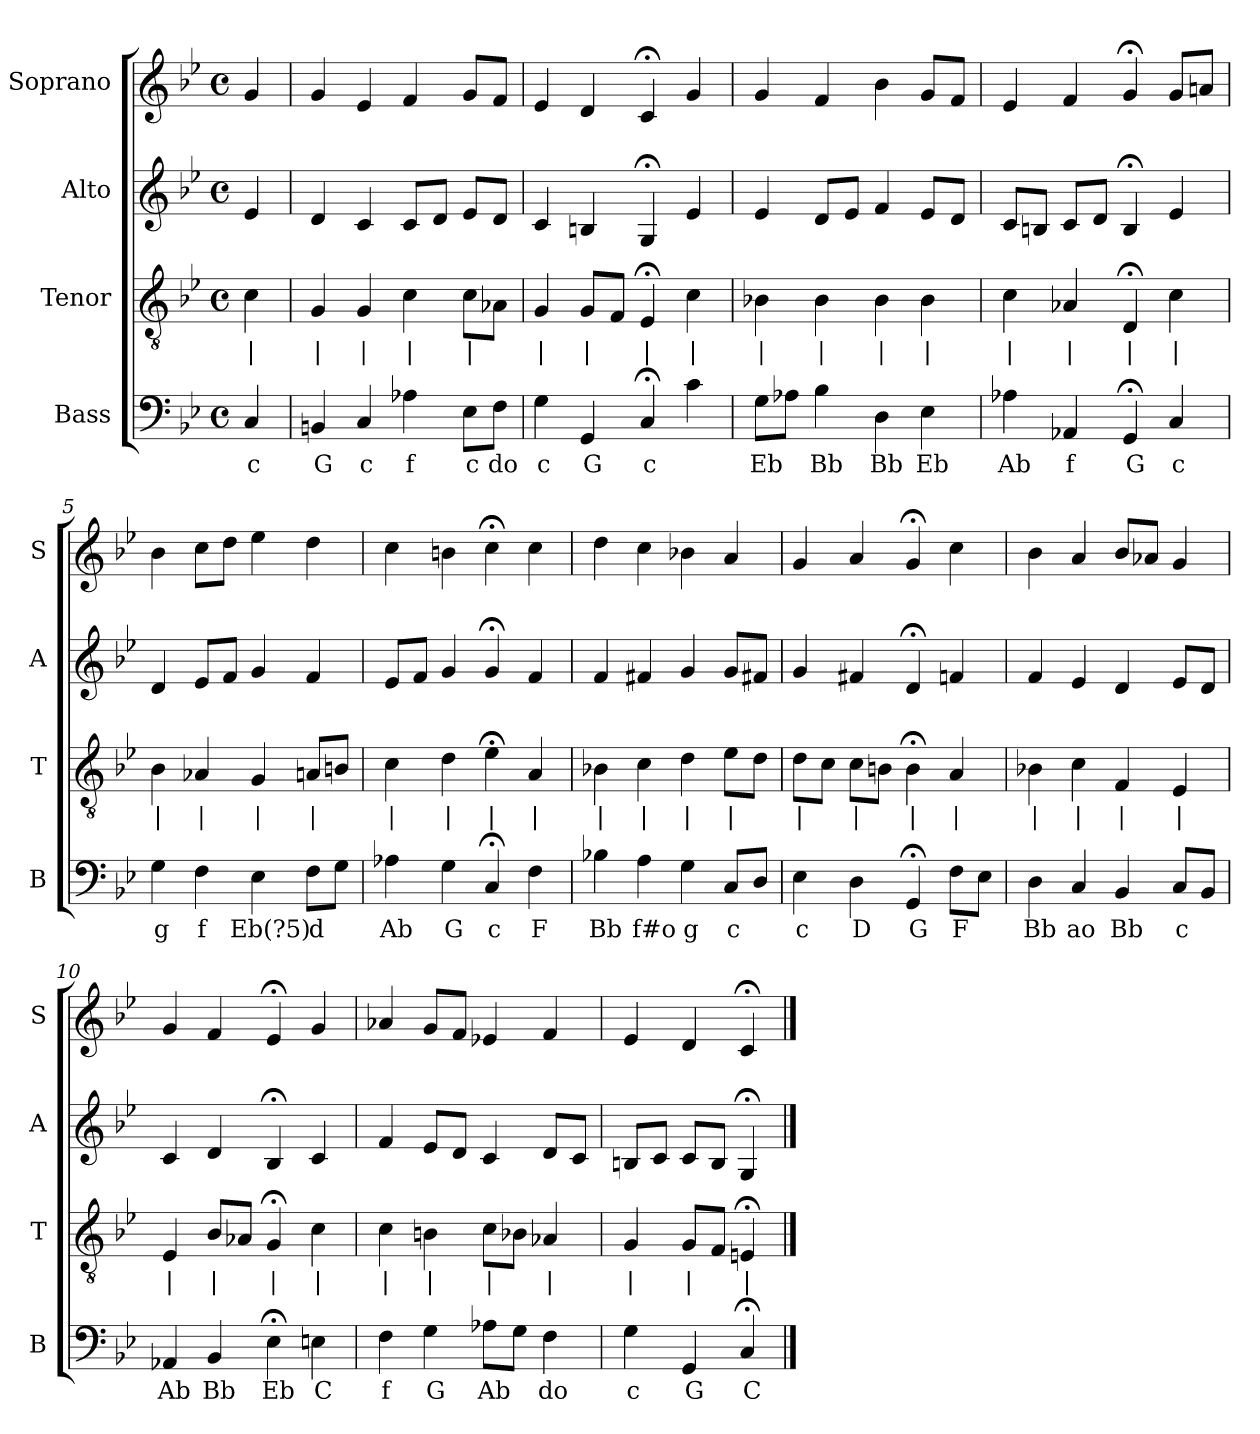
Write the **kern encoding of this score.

**kern	**text	**kern	**text	**kern	**kern
*part4	*part4	*part3	*part3	*part2	*part1
*staff4	*staff4	*staff3	*staff3	*staff2	*staff1
*I"Bass	*	*I"Tenor	*	*I"Alto	*I"Soprano
*I'B	*	*I'T	*	*I'A	*I'S
*clefF4	*	*clefGv2	*	*clefG2	*clefG2
*k[b-e-]	*	*k[b-e-]	*	*k[b-e-]	*k[b-e-]
*C:dor	*	*C:dor	*	*C:dor	*C:dor
*M4/4	*	*M4/4	*	*M4/4	*M4/4
*met(c)	*	*met(c)	*	*met(c)	*met(c)
*MM100	*	*MM100	*	*MM100	*MM100
=	=	=	=	=	=
4C	c	4c	|	4e-	4g
=1	=1	=1	=1	=1	=1
4BBn	G	4G	|	4d	4g
4C	c	4G	|	4c	4e-
4A-X	f	4c	|	8cL	4f
.	.	.	.	8dJ	.
8E-L	c	8cL	|	8e-L	8gL
8FJ	do	8A-XJ	.	8dJ	8fJ
=2	=2	=2	=2	=2	=2
4G	c	4G	|	4c	4e-
4GG	G	8GL	|	4Bn	4d
.	.	8FJ	.	.	.
4C;<	c	4E-;<	|	4G;<	4c;<
4c	.	4c	|	4e-	4g
=3	=3	=3	=3	=3	=3
8GL	Eb	4B-X	|	4e-	4g
8A-XJ	.	.	.	.	.
4B-	Bb	4B-	|	8dL	4f
.	.	.	.	8e-J	.
4D	Bb	4B-	|	4f	4b-
4E-	Eb	4B-	|	8e-L	8gL
.	.	.	.	8dJ	8fJ
=4	=4	=4	=4	=4	=4
4A-X	Ab	4c	|	8cL	4e-
.	.	.	.	8BnJ	.
4AA-X	f	4A-X	|	8cL	4f
.	.	.	.	8dJ	.
4GG;<	G	4D;<	|	4B;<	4g;<
4C	c	4c	|	4e-	8gL
.	.	.	.	.	8anJ
=5	=5	=5	=5	=5	=5
4G	g	4B-	|	4d	4b-
4F	f	4A-X	|	8e-L	8ccL
.	.	.	.	8fJ	8ddJ
4E-	Eb(?5)	4G	|	4g	4ee-
8FL	d	8AnL	|	4f	4dd
8GJ	.	8BnJ	.	.	.
=6	=6	=6	=6	=6	=6
4A-X	Ab	4c	|	8e-L	4cc
.	.	.	.	8fJ	.
4G	G	4d	|	4g	4bn
4C;<	c	4e-;<	|	4g;<	4cc;<
4F	F	4A	|	4f	4cc
=7	=7	=7	=7	=7	=7
4B-X	Bb	4B-X	|	4f	4dd
4A	f#o	4c	|	4f#X	4cc
4G	g	4d	|	4g	4b-X
8CL	c	8e-L	|	8gL	4a
8DJ	.	8dJ	.	8f#XJ	.
=8	=8	=8	=8	=8	=8
4E-	c	8dL	|	4g	4g
.	.	8cJ	.	.	.
4D	D	8cL	|	4f#X	4a
.	.	8BnJ	.	.	.
4GG;<	G	4B;<	|	4d;<	4g;<
8FL	F	4A	|	4fn	4cc
8E-J	.	.	.	.	.
=9	=9	=9	=9	=9	=9
4D	Bb	4B-X	|	4f	4b-
4C	ao	4c	|	4e-	4a
4BB-	Bb	4F	|	4d	8b-L
.	.	.	.	.	8a-XJ
8CL	c	4E-	|	8e-L	4g
8BB-J	.	.	.	8dJ	.
=10	=10	=10	=10	=10	=10
4AA-X	Ab	4E-	|	4c	4g
4BB-	Bb	8B-L	|	4d	4f
.	.	8A-XJ	.	.	.
4E-;<	Eb	4G;<	|	4B-;<	4e-;<
4En	C	4c	|	4c	4g
=11	=11	=11	=11	=11	=11
4F	f	4c	|	4f	4a-X
4G	G	4Bn	|	8e-L	8gL
.	.	.	.	8dJ	8fJ
8A-XL	Ab	8cL	|	4c	4e-X
8GJ	.	8B-XJ	.	.	.
4F	do	4A-X	|	8dL	4f
.	.	.	.	8cJ	.
=12	=12	=12	=12	=12	=12
4G	c	4G	|	8BnL	4e-
.	.	.	.	8cJ	.
4GG	G	8GL	|	8cL	4d
.	.	8FJ	.	8BJ	.
4C;<	C	4En;<	|	4G;<	4c;<
==	==	==	==	==	==
*-	*-	*-	*-	*-	*-
